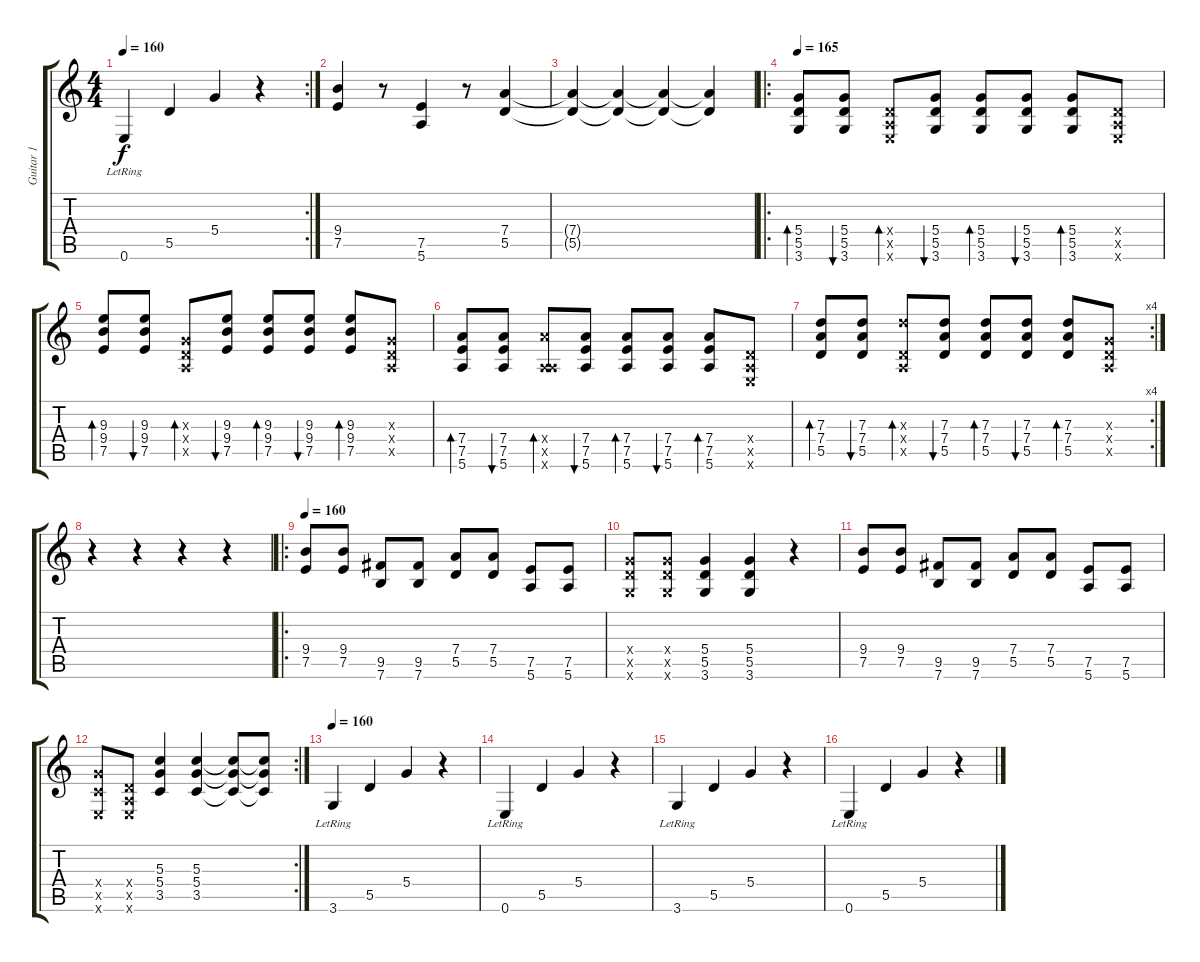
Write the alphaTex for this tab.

\track ("Guitar 1" "Guitar 1") {instrument overdrivenguitar}
\staff {score tabs}
\tuning (E4 B3 G3 D3 A2 E2) {hide}
\rc 2
\ts (4 4)
\tempo 160
\clef g2
\ks c
0.6{lr}.4{dy f} 5.5.4 5.4.4 r.4 |
(9.4 7.5).4 r.8 (7.5 5.6).4 r.8 (7.4 5.5).4 |
(7.4{t} 5.5{t}).4 (7.4{t} 5.5{t}).4 (7.4{t} 5.5{t}).4 (7.4{t} 5.5{t}).4 |
\ro
\tempo 165
(5.4 5.5 3.6).8{bd 60} (5.4 5.5 3.6).8{bu 60} (0.4{x} 0.5{x} 0.6{x}).8{bd 60} (5.4 5.5 3.6).8{bu 60} (5.4 5.5 3.6).8{bd 60} (5.4 5.5 3.6).8{bu 60} (5.4 5.5 3.6).8{bd 60} (0.4{x} 0.5{x} 0.6{x}).8 |
(9.3 9.4 7.5).8{bd 60} (9.3 9.4 7.5).8{bu 60} (0.3{x} 0.4{x} 0.5{x}).8{bd 60} (9.3 9.4 7.5).8{bu 60} (9.3 9.4 7.5).8{bd 60} (9.3 9.4 7.5).8{bu 60} (9.3 9.4 7.5).8{bd 60} (0.3{x} 0.4{x} 0.5{x}).8 |
(7.4 7.5 5.6).8{bd 60} (7.4 7.5 5.6).8{bu 60} (7.4{x} 0.5{x} 5.6{x}).8{bd 60} (7.4 7.5 5.6).8{bu 60} (7.4 7.5 5.6).8{bd 60} (7.4 7.5 5.6).8{bu 60} (7.4 7.5 5.6).8{bd 60} (0.4{x} 0.5{x} 0.6{x}).8 |
\rc 4
(7.3 7.4 5.5).8{bd 60} (7.3 7.4 5.5).8{bu 60} (7.3{x} 0.4{x} 0.5{x}).8{bd 60} (7.3 7.4 5.5).8{bu 60} (7.3 7.4 5.5).8{bd 60} (7.3 7.4 5.5).8{bu 60} (7.3 7.4 5.5).8{bd 60} (0.3{x} 0.4{x} 0.5{x}).8 |
r.4 r.4 r.4 r.4 |
\ro
\tempo 160
(9.4 7.5).8 (9.4 7.5).8 (9.5 7.6).8 (9.5 7.6).8 (7.4 5.5).8 (7.4 5.5).8 (7.5 5.6).8 (7.5 5.6).8 |
(5.4{x} 5.5{x} 3.6{x}).8 (5.4{x} 5.5{x} 3.6{x}).8 (5.4 5.5 3.6).4 (5.4 5.5 3.6).4 r.4 |
(9.4 7.5).8 (9.4 7.5).8 (9.5 7.6).8 (9.5 7.6).8 (7.4 5.5).8 (7.4 5.5).8 (7.5 5.6).8 (7.5 5.6).8 |
\rc 2
(5.4{x} 3.5{x} 0.6{x}).8 (0.4{x} 0.5{x} 0.6{x}).8 (5.3 5.4 3.5).4 (5.3 5.4 3.5).4 (5.3{t} 5.4{t} 3.5{t}).8 (5.3{t} 5.4{t} 3.5{t}).8 |
\tempo 160
3.6{lr}.4 5.5.4 5.4.4 r.4 |
0.6{lr}.4 5.5.4 5.4.4 r.4 |
3.6{lr}.4 5.5.4 5.4.4 r.4 |
0.6{lr}.4 5.5.4 5.4.4 r.4
